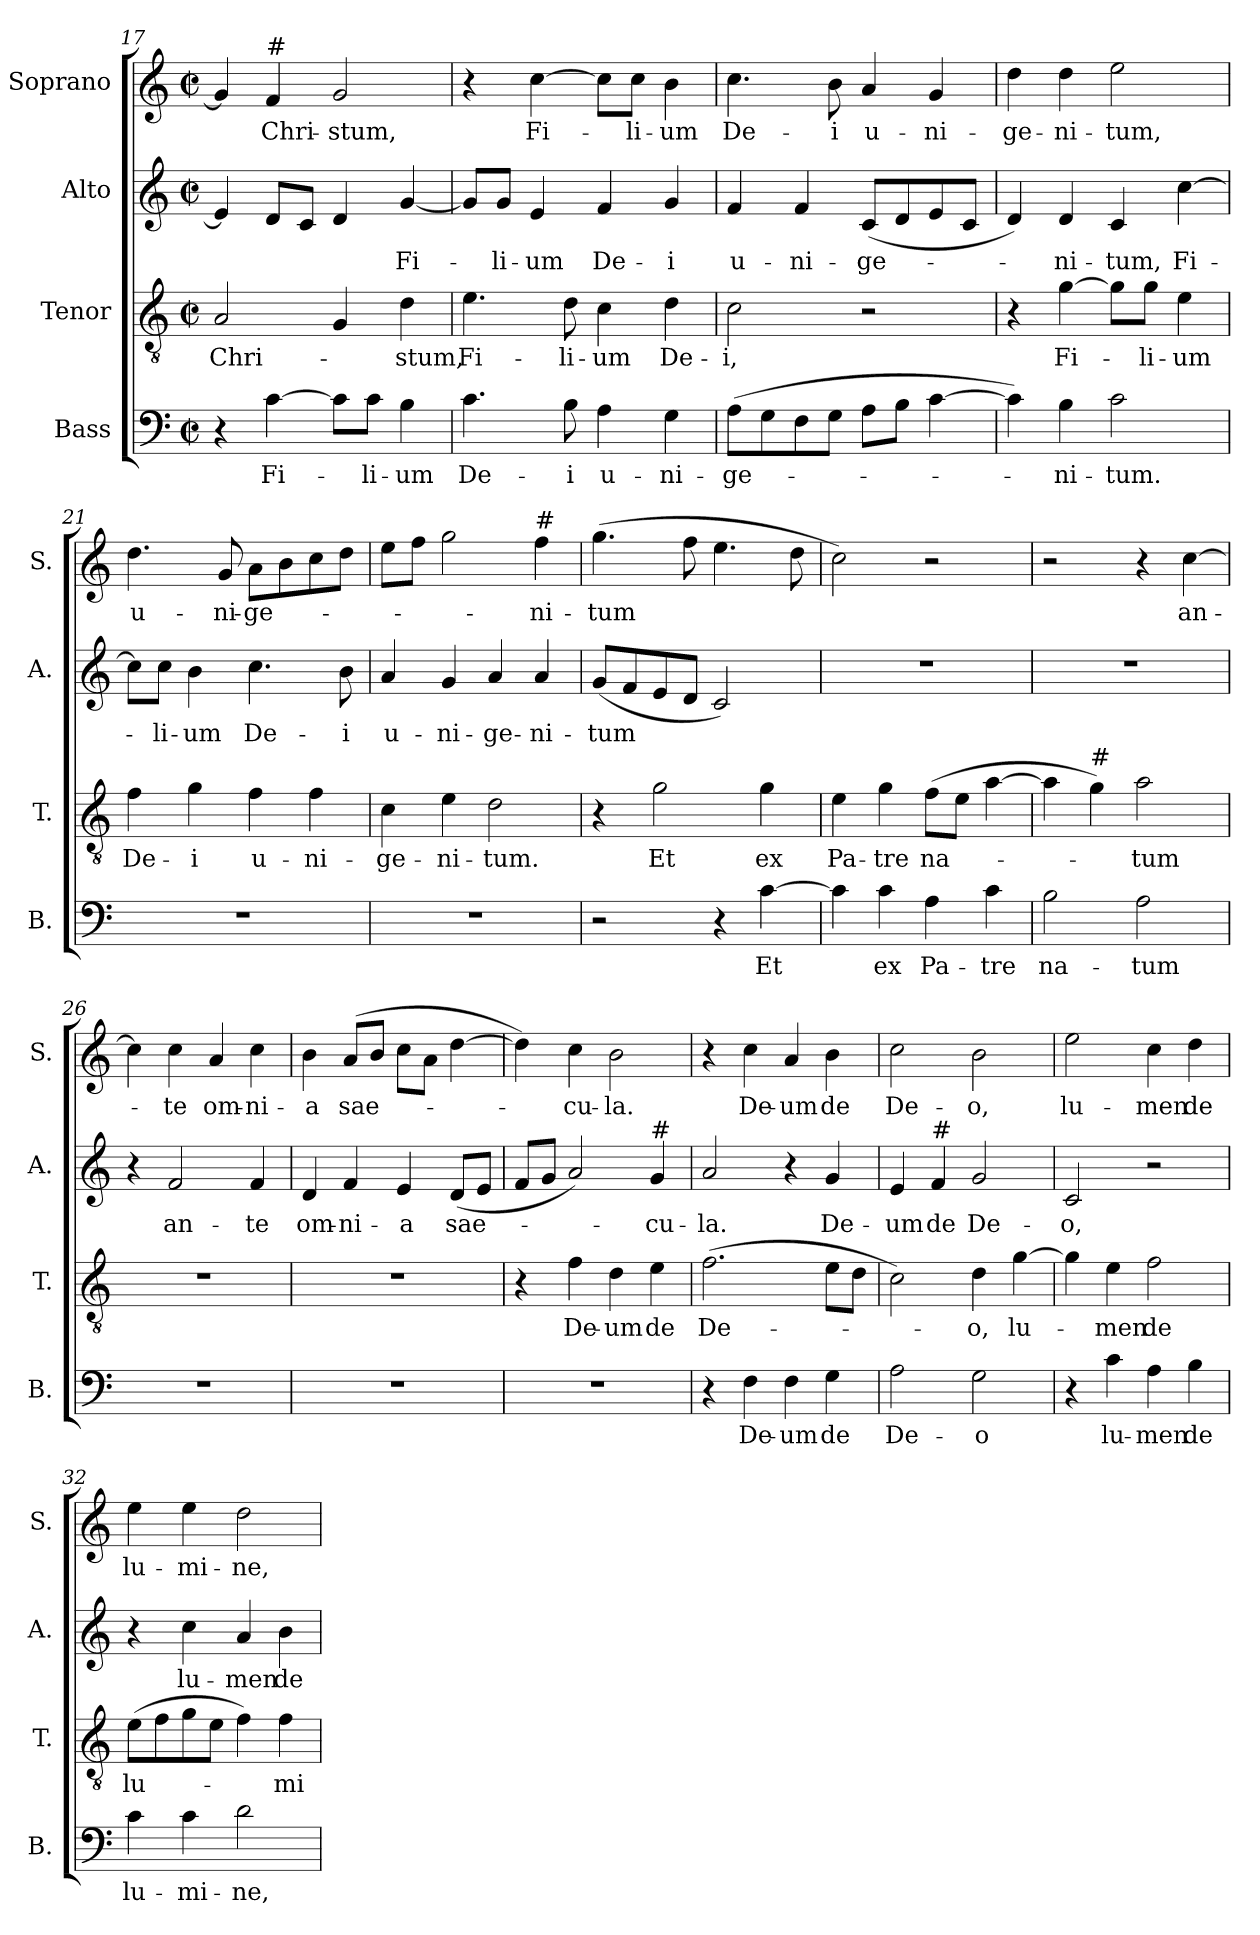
**kern	**text	**kern	**text	**kern	**text	**kern	**text
*part4	*part4	*part3	*part3	*part2	*part2	*part1	*part1
*staff4	*staff4	*staff3	*staff3	*staff2	*staff2	*staff1	*staff1
*I"Bass	*	*I"Tenor	*	*I"Alto	*	*I"Soprano	*
*I'B.	*	*I'T.	*	*I'A.	*	*I'S.	*
*clefF4	*	*clefGv2	*	*clefG2	*	*clefG2	*
*	*	*ITrd7c12	*	*	*	*	*
*k[]	*	*k[]	*	*k[]	*	*k[]	*
*C:	*	*C:	*	*C:	*	*C:	*
*M2/2	*	*M2/2	*	*M2/2	*	*M2/2	*
*met(c|)	*	*met(c|)	*	*met(c|)	*	*met(c|)	*
=17	=17	=17	=17	=17	=17	=17	=17
!	!	!	!LO:LY:b	!	!	!	!
4r	.	2AA/	Chri-	4e/]	.	4g/]	.
!	!	!	!	!	!	!LO:TX:a:t=#	!
!	!LO:LY:b	!	!	!	!	!	!LO:LY:b
[>4c\	Fi-	.	.	8d/L	.	4f/	Chri-
.	.	.	.	8c/J	.	.	.
!	!	!	!	!	!	!	!LO:LY:b
8c\L]	.	4GG/	.	4d/	.	2g/	-stum,
!	!LO:LY:b	!	!	!	!	!	!
8c\J	-li-	.	.	.	.	.	.
!	!LO:LY:b	!	!LO:LY:b	!	!LO:LY:b	!	!
4B\	-um	4D\	-stum,	[<4g/	Fi-	.	.
=18	=18	=18	=18	=18	=18	=18	=18
!	!LO:LY:b	!	!LO:LY:b	!	!	!	!
4.c\	De-	4.E\	Fi-	8g/L]	.	4r	.
!	!	!	!	!	!LO:LY:b	!	!
.	.	.	.	8g/J	-li-	.	.
!	!	!	!	!	!LO:LY:b	!	!LO:LY:b
.	.	.	.	4e/	-um	[>4cc\	Fi-
!	!LO:LY:b	!	!LO:LY:b	!	!	!	!
8B\	-i	8D\	-li-	.	.	.	.
!	!LO:LY:b	!	!LO:LY:b	!	!LO:LY:b	!	!
4A\	u-	4C\	-um	4f/	De-	8cc\L]	.
!	!	!	!	!	!	!	!LO:LY:b
.	.	.	.	.	.	8cc\J	-li-
!	!LO:LY:b	!	!LO:LY:b	!	!LO:LY:b	!	!LO:LY:b
4G\	-ni-	4D\	De-	4g/	-i	4b\	-um
=19	=19	=19	=19	=19	=19	=19	=19
!	!LO:LY:b	!	!LO:LY:b	!	!LO:LY:b	!	!LO:LY:b
(>8A\L	-ge-	2C\	-i,	4f/	u-	4.cc\	De-
8G\	.	.	.	.	.	.	.
!	!	!	!	!	!LO:LY:b	!	!
8F\	.	.	.	4f/	-ni-	.	.
!	!	!	!	!	!	!	!LO:LY:b
8G\J	.	.	.	.	.	8b\	-i
!	!	!	!	!	!LO:LY:b	!	!LO:LY:b
8A\L	.	2r	.	(<8c/L	-ge-	4a/	u-
8B\J	.	.	.	8d/	.	.	.
!	!	!	!	!	!	!	!LO:LY:b
[>4c\	.	.	.	8e/	.	4g/	-ni-
.	.	.	.	8c/J	.	.	.
=20	=20	=20	=20	=20	=20	=20	=20
!	!	!	!	!	!	!	!LO:LY:b
4c\])	.	4r	.	4d/)	.	4dd\	-ge-
!	!LO:LY:b	!	!LO:LY:b	!	!LO:LY:b	!	!LO:LY:b
4B\	-ni-	[>4G\	Fi-	4d/	-ni-	4dd\	-ni-
!	!LO:LY:b	!	!	!	!LO:LY:b	!	!LO:LY:b
2c\	-tum.	8G\L]	.	4c/	-tum,	2ee\	-tum,
!	!	!	!LO:LY:b	!	!	!	!
.	.	8G\J	-li-	.	.	.	.
!	!	!	!LO:LY:b	!	!LO:LY:b	!	!
.	.	4E\	-um	[>4cc\	Fi-	.	.
!!LO:LB:g=z
=21	=21	=21	=21	=21	=21	=21	=21
!	!	!	!LO:LY:b	!	!	!	!LO:LY:b
1r	.	4F\	De-	8cc\L]	.	4.dd\	u-
!	!	!	!	!	!LO:LY:b	!	!
.	.	.	.	8cc\J	-li-	.	.
!	!	!	!LO:LY:b	!	!LO:LY:b	!	!
.	.	4G\	-i	4b\	-um	.	.
!	!	!	!	!	!	!	!LO:LY:b
.	.	.	.	.	.	8g/	-ni-
!	!	!	!LO:LY:b	!	!LO:LY:b	!	!LO:LY:b
.	.	4F\	u-	4.cc\	De-	8a\L	-ge-
.	.	.	.	.	.	8b\	.
!	!	!	!LO:LY:b	!	!	!	!
.	.	4F\	-ni-	.	.	8cc\	.
!	!	!	!	!	!LO:LY:b	!	!
.	.	.	.	8b\	-i	8dd\J	.
=22	=22	=22	=22	=22	=22	=22	=22
!	!	!	!LO:LY:b	!	!LO:LY:b	!	!
1r	.	4C\	-ge-	4a/	u-	8ee\L	.
.	.	.	.	.	.	8ff\J	.
!	!	!	!LO:LY:b	!	!LO:LY:b	!	!
.	.	4E\	-ni-	4g/	-ni-	2gg\	.
!	!	!	!LO:LY:b	!	!LO:LY:b	!	!
.	.	2D\	-tum.	4a/	-ge-	.	.
!	!	!	!	!	!	!LO:TX:a:t=#	!
!	!	!	!	!	!LO:LY:b	!	!LO:LY:b
.	.	.	.	4a/	-ni-	4ff\	-ni-
=23	=23	=23	=23	=23	=23	=23	=23
!	!	!	!	!	!LO:LY:b	!	!LO:LY:b
2r	.	4r	.	(<8g/L	-tum	(>4.gg\	-tum
.	.	.	.	8f/	.	.	.
!	!	!	!LO:LY:b	!	!	!	!
.	.	2G\	Et	8e/	.	.	.
.	.	.	.	8d/J	.	8ff\	.
4r	.	.	.	2c/)	.	4.ee\	.
!	!LO:LY:b	!	!LO:LY:b	!	!	!	!
[>4c\	Et	4G\	ex	.	.	.	.
.	.	.	.	.	.	8dd\	.
=24	=24	=24	=24	=24	=24	=24	=24
!	!	!	!LO:LY:b	!	!	!	!
4c\]	.	4E\	Pa-	1r	.	2cc\)	.
!	!LO:LY:b	!	!LO:LY:b	!	!	!	!
4c\	ex	4G\	-tre	.	.	.	.
!	!LO:LY:b	!	!LO:LY:b	!	!	!	!
4A\	Pa-	(>8F\L	na-	.	.	2r	.
.	.	8E\J	.	.	.	.	.
!	!LO:LY:b	!	!	!	!	!	!
4c\	-tre	[>4A\	.	.	.	.	.
=25	=25	=25	=25	=25	=25	=25	=25
!	!LO:LY:b	!	!	!	!	!	!
2B\	na-	4A\]	.	1r	.	2r	.
!	!	!LO:TX:a:t=#	!	!	!	!	!
.	.	4G\)	.	.	.	.	.
!	!LO:LY:b	!	!LO:LY:b	!	!	!	!
2A\	-tum	2A\	-tum	.	.	4r	.
!	!	!	!	!	!	!	!LO:LY:b
.	.	.	.	.	.	[>4cc\	an-
=26	=26	=26	=26	=26	=26	=26	=26
1r	.	1r	.	4r	.	4cc\]	.
!	!	!	!	!	!LO:LY:b	!	!LO:LY:b
.	.	.	.	2f/	an-	4cc\	-te
!	!	!	!	!	!	!	!LO:LY:b
.	.	.	.	.	.	4a/	om-
!	!	!	!	!	!LO:LY:b	!	!LO:LY:b
.	.	.	.	4f/	-te	4cc\	-ni-
!!LO:LB:g=z
=27	=27	=27	=27	=27	=27	=27	=27
!	!	!	!	!	!LO:LY:b	!	!LO:LY:b
1r	.	1r	.	4d/	om-	4b\	-a
!	!	!	!	!	!LO:LY:b	!	!LO:LY:b
.	.	.	.	4f/	-ni-	(<8a/L	sae-
.	.	.	.	.	.	8b/J	.
!	!	!	!	!	!LO:LY:b	!	!
.	.	.	.	4e/	-a	8cc\L	.
.	.	.	.	.	.	8a\J	.
!	!	!	!	!	!LO:LY:b	!	!
.	.	.	.	(<8d/L	sae-	[>4dd\	.
.	.	.	.	8e/J	.	.	.
=28	=28	=28	=28	=28	=28	=28	=28
1r	.	4r	.	8f/L	.	4dd\])	.
.	.	.	.	8g/J	.	.	.
!	!	!	!LO:LY:b	!	!	!	!LO:LY:b
.	.	4F\	De-	2a/)	.	4cc\	-cu-
!	!	!	!LO:LY:b	!	!	!	!LO:LY:b
.	.	4D\	-um	.	.	2b\	-la.
!	!	!	!	!LO:TX:a:t=#	!	!	!
!	!	!	!LO:LY:b	!	!LO:LY:b	!	!
.	.	4E\	de	4g/	-cu-	.	.
=29	=29	=29	=29	=29	=29	=29	=29
!	!	!	!LO:LY:b	!	!LO:LY:b	!	!
4r	.	(>2.F\	De-	2a/	-la.	4r	.
!	!LO:LY:b	!	!	!	!	!	!LO:LY:b
4F\	De-	.	.	.	.	4cc\	De-
!	!LO:LY:b	!	!	!	!	!	!LO:LY:b
4F\	-um	.	.	4r	.	4a/	-um
!	!LO:LY:b	!	!	!	!LO:LY:b	!	!LO:LY:b
4G\	de	8E\L	.	4g/	De-	4b\	de
.	.	8D\J	.	.	.	.	.
=30	=30	=30	=30	=30	=30	=30	=30
!	!LO:LY:b	!	!	!	!LO:LY:b	!	!LO:LY:b
2A\	De-	2C\)	.	4e/	-um	2cc\	De-
!	!	!	!	!LO:TX:a:t=#	!	!	!
!	!	!	!	!	!LO:LY:b	!	!
.	.	.	.	4f/	de	.	.
!	!LO:LY:b	!	!LO:LY:b	!	!LO:LY:b	!	!LO:LY:b
2G\	-o	4D\	-o,	2g/	De-	2b\	-o,
!	!	!	!LO:LY:b	!	!	!	!
.	.	[>4G\	lu-	.	.	.	.
=31	=31	=31	=31	=31	=31	=31	=31
!	!	!	!	!	!LO:LY:b	!	!LO:LY:b
4r	.	4G\]	.	2c/	-o,	2ee\	lu-
!	!LO:LY:b	!	!LO:LY:b	!	!	!	!
4c\	lu-	4E\	-men	.	.	.	.
!	!LO:LY:b	!	!LO:LY:b	!	!	!	!LO:LY:b
4A\	-men	2F\	de	2r	.	4cc\	-men
!	!LO:LY:b	!	!	!	!	!	!LO:LY:b
4B\	de	.	.	.	.	4dd\	de
=32	=32	=32	=32	=32	=32	=32	=32
!	!LO:LY:b	!	!LO:LY:b	!	!	!	!LO:LY:b
4c\	lu-	(>8E\L	lu-	4r	.	4ee\	lu-
.	.	8F\	.	.	.	.	.
!	!LO:LY:b	!	!	!	!LO:LY:b	!	!LO:LY:b
4c\	-mi-	8G\	.	4cc\	lu-	4ee\	-mi-
.	.	8E\J	.	.	.	.	.
!	!LO:LY:b	!	!	!	!LO:LY:b	!	!LO:LY:b
2d\	-ne,	4F\)	.	4a/	-men	2dd\	-ne,
!	!	!	!LO:LY:b	!	!LO:LY:b	!	!
.	.	4F\	-mi-	4b\	de	.	.
=	=	=	=	=	=	=	=
*-	*-	*-	*-	*-	*-	*-	*-
